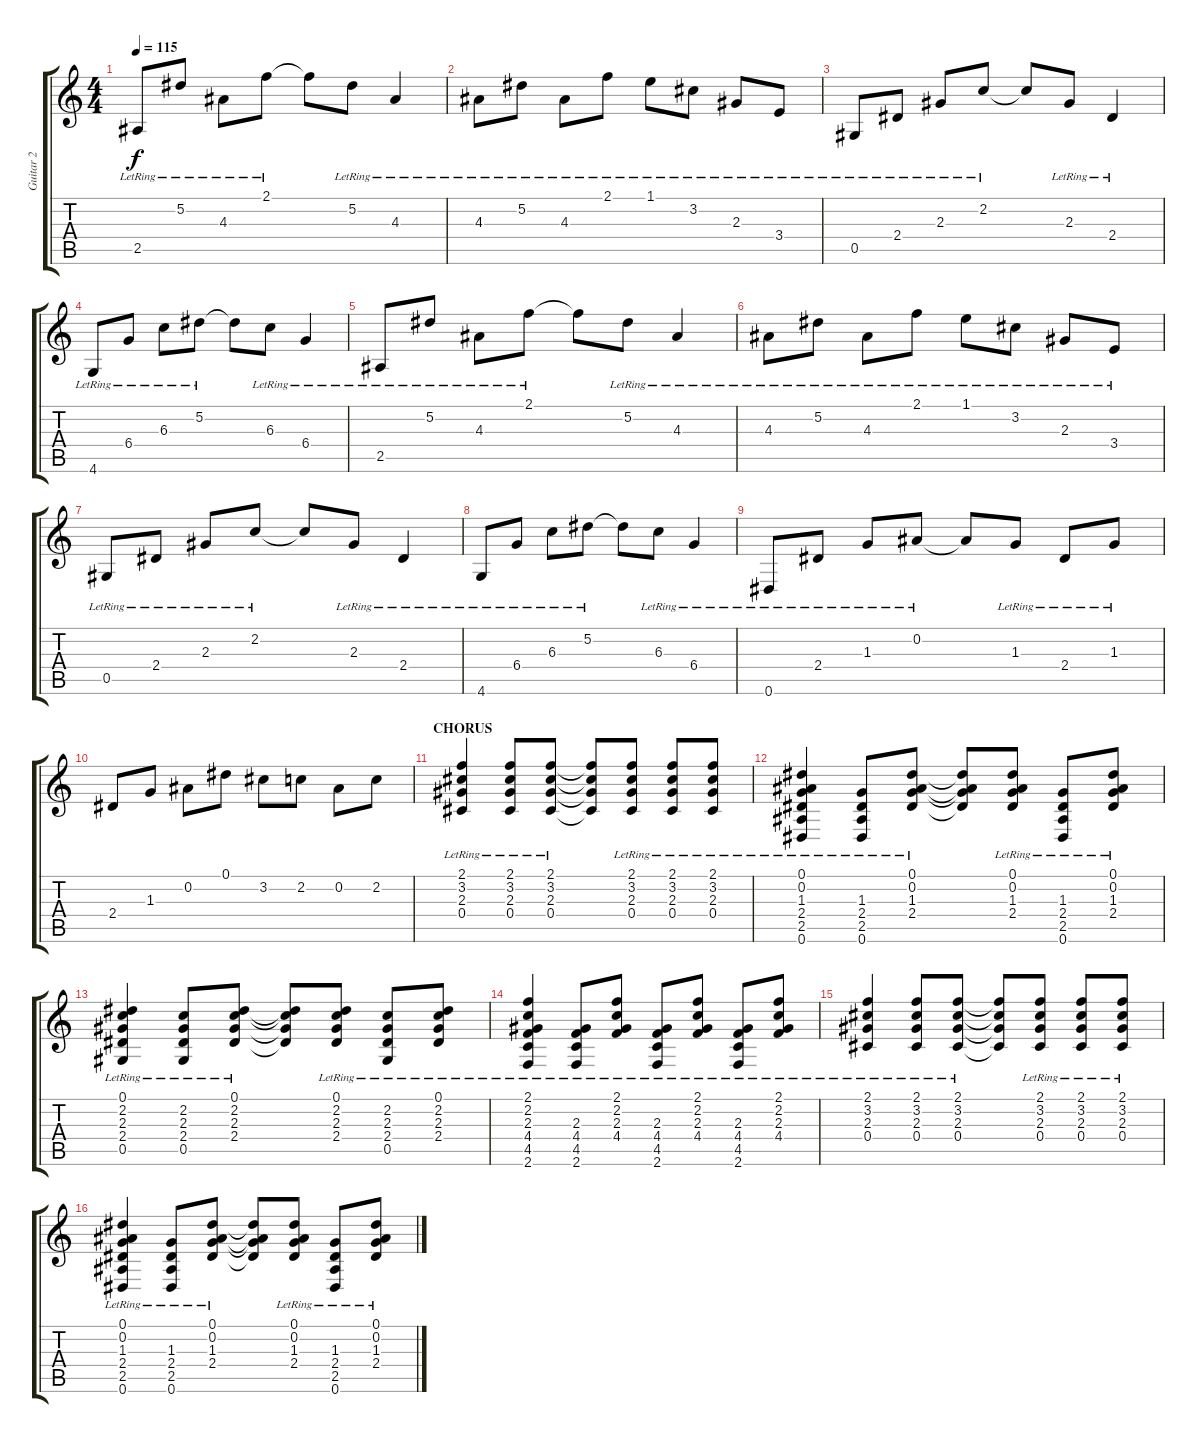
\track ("Guitar 2" "Guitar 2") {instrument acousticguitarsteel}
\staff {score tabs}
\tuning (Eb4 Bb3 Gb3 Db3 Ab2 Eb2) {hide}
\ts (4 4)
\tempo 115
\clef g2
\ks c
2.5{lr}.8{dy f} 5.2{lr}.8 4.3{lr}.8 2.1{lr}.8 2.1{t}.8 5.2{lr}.8 4.3{lr}.4 |
4.3{lr}.8 5.2{lr}.8 4.3{lr}.8 2.1{lr}.8 1.1{lr}.8 3.2{lr}.8 2.3{lr}.8 3.4{lr}.8 |
0.5{lr}.8 2.4{lr}.8 2.3{lr}.8 2.2{lr}.8 2.2{t}.8 2.3{lr}.8 2.4{lr}.4 |
4.6{lr}.8 6.4{lr}.8 6.3{lr}.8 5.2{lr}.8 5.2{t}.8 6.3{lr}.8 6.4{lr}.4 |
2.5{lr}.8 5.2{lr}.8 4.3{lr}.8 2.1{lr}.8 2.1{t}.8 5.2{lr}.8 4.3{lr}.4 |
4.3{lr}.8 5.2{lr}.8 4.3{lr}.8 2.1{lr}.8 1.1{lr}.8 3.2{lr}.8 2.3{lr}.8 3.4{lr}.8 |
0.5{lr}.8 2.4{lr}.8 2.3{lr}.8 2.2{lr}.8 2.2{t}.8 2.3{lr}.8 2.4{lr}.4 |
4.6{lr}.8 6.4{lr}.8 6.3{lr}.8 5.2{lr}.8 5.2{t}.8 6.3{lr}.8 6.4{lr}.4 |
0.6{lr}.8 2.4{lr}.8 1.3{lr}.8 0.2{lr}.8 0.2{t}.8 1.3{lr}.8 2.4{lr}.8 1.3{lr}.8 |
2.4.8 1.3.8 0.2.8 0.1.8 3.2.8 2.2.8 0.2.8 2.2.8 |
\section ("" "CHORUS")
(2.1{lr} 3.2{lr} 2.3{lr} 0.4{lr}).4{volume 7} (2.1{lr} 3.2{lr} 2.3{lr} 0.4{lr}).8 (2.1{lr} 3.2{lr} 2.3{lr} 0.4{lr}).8 (2.1{t} 3.2{t} 2.3{t} 0.4{t}).8 (2.1{lr} 3.2{lr} 2.3{lr} 0.4{lr}).8 (2.1{lr} 3.2{lr} 2.3{lr} 0.4{lr}).8 (2.1{lr} 3.2{lr} 2.3{lr} 0.4{lr}).8 |
(0.1{lr} 0.2{lr} 1.3{lr} 2.4{lr} 2.5{lr} 0.6{lr}).4{volume 7} (1.3{lr} 2.4{lr} 2.5{lr} 0.6{lr}).8 (0.1{lr} 0.2{lr} 1.3{lr} 2.4{lr}).8 (0.1{t} 0.2{t} 1.3{t} 2.4{t}).8 (0.1{lr} 0.2{lr} 1.3{lr} 2.4{lr}).8 (1.3{lr} 2.4{lr} 2.5{lr} 0.6{lr}).8 (0.1{lr} 0.2{lr} 1.3{lr} 2.4{lr}).8 |
(0.1{lr} 2.2{lr} 2.3{lr} 2.4{lr} 0.5{lr}).4 (2.2{lr} 2.3{lr} 2.4{lr} 0.5{lr}).8 (0.1{lr} 2.2{lr} 2.3{lr} 2.4{lr}).8 (0.1{t} 2.2{t} 2.3{t} 2.4{t}).8 (0.1{lr} 2.2{lr} 2.3{lr} 2.4{lr}).8 (2.2{lr} 2.3{lr} 2.4{lr} 0.5{lr}).8 (0.1{lr} 2.2{lr} 2.3{lr} 2.4{lr}).8 |
(2.1{lr} 2.2{lr} 2.3{lr} 4.4{lr} 4.5{lr} 2.6{lr}).4 (2.3{lr} 4.4{lr} 4.5{lr} 2.6{lr}).8 (2.1{lr} 2.2{lr} 2.3{lr} 4.4{lr}).8 (2.3{lr} 4.4{lr} 4.5{lr} 2.6{lr}).8 (2.1{lr} 2.2{lr} 2.3{lr} 4.4{lr}).8 (2.3{lr} 4.4{lr} 4.5{lr} 2.6{lr}).8 (2.1{lr} 2.2{lr} 2.3{lr} 4.4{lr}).8 |
(2.1{lr} 3.2{lr} 2.3{lr} 0.4{lr}).4 (2.1{lr} 3.2{lr} 2.3{lr} 0.4{lr}).8 (2.1{lr} 3.2{lr} 2.3{lr} 0.4{lr}).8 (2.1{t} 3.2{t} 2.3{t} 0.4{t}).8 (2.1{lr} 3.2{lr} 2.3{lr} 0.4{lr}).8 (2.1{lr} 3.2{lr} 2.3{lr} 0.4{lr}).8 (2.1{lr} 3.2{lr} 2.3{lr} 0.4{lr}).8 |
(0.1{lr} 0.2{lr} 1.3{lr} 2.4{lr} 2.5{lr} 0.6{lr}).4{volume 7} (1.3{lr} 2.4{lr} 2.5{lr} 0.6{lr}).8 (0.1{lr} 0.2{lr} 1.3{lr} 2.4{lr}).8 (0.1{t} 0.2{t} 1.3{t} 2.4{t}).8 (0.1{lr} 0.2{lr} 1.3{lr} 2.4{lr}).8 (1.3{lr} 2.4{lr} 2.5{lr} 0.6{lr}).8 (0.1{lr} 0.2{lr} 1.3{lr} 2.4{lr}).8
